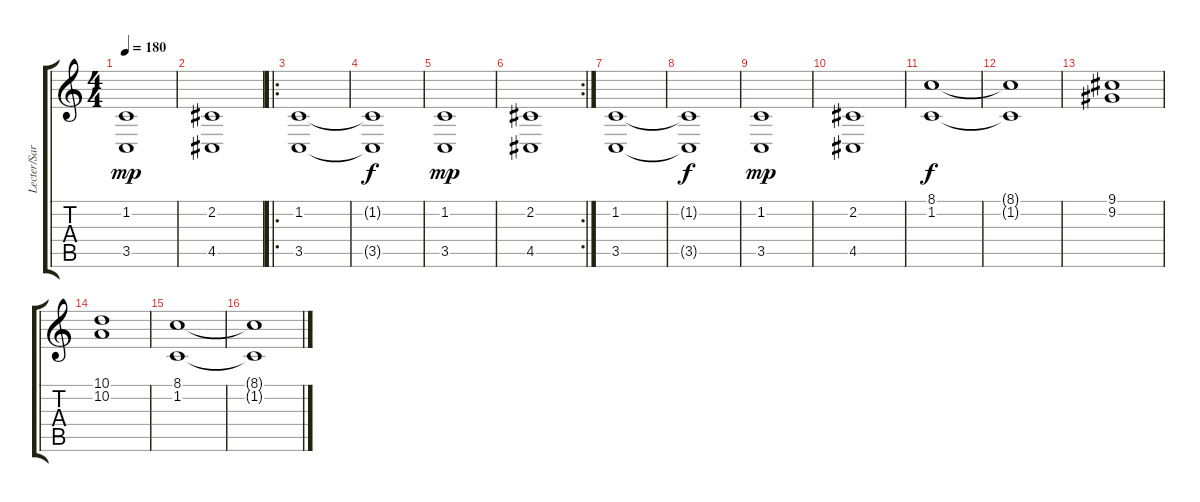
\track ("Lecter/Sarah (Keyb/Choir)" "Lecter/Sar") {instrument pad4choir}
\staff {score tabs}
\tuning (E4 B3 G3 D3 A2 D2) {hide}
\ts (4 4)
\tempo 180
\clef g2
\ks c
(1.2 3.5).1{dy mp} |
(2.2 4.5).1 |
\ro
(1.2 3.5).1 |
(1.2{t} 3.5{t}).1{dy f} |
(1.2 3.5).1{dy mp} |
\rc 2
(2.2 4.5).1 |
(1.2 3.5).1 |
(1.2{t} 3.5{t}).1{dy f} |
(1.2 3.5).1{dy mp} |
(2.2 4.5).1 |
(8.1 1.2).1{dy f} |
(8.1{t} 1.2{t}).1 |
(9.1 9.2).1 |
(10.1 10.2).1 |
(8.1 1.2).1 |
(8.1{t} 1.2{t}).1
